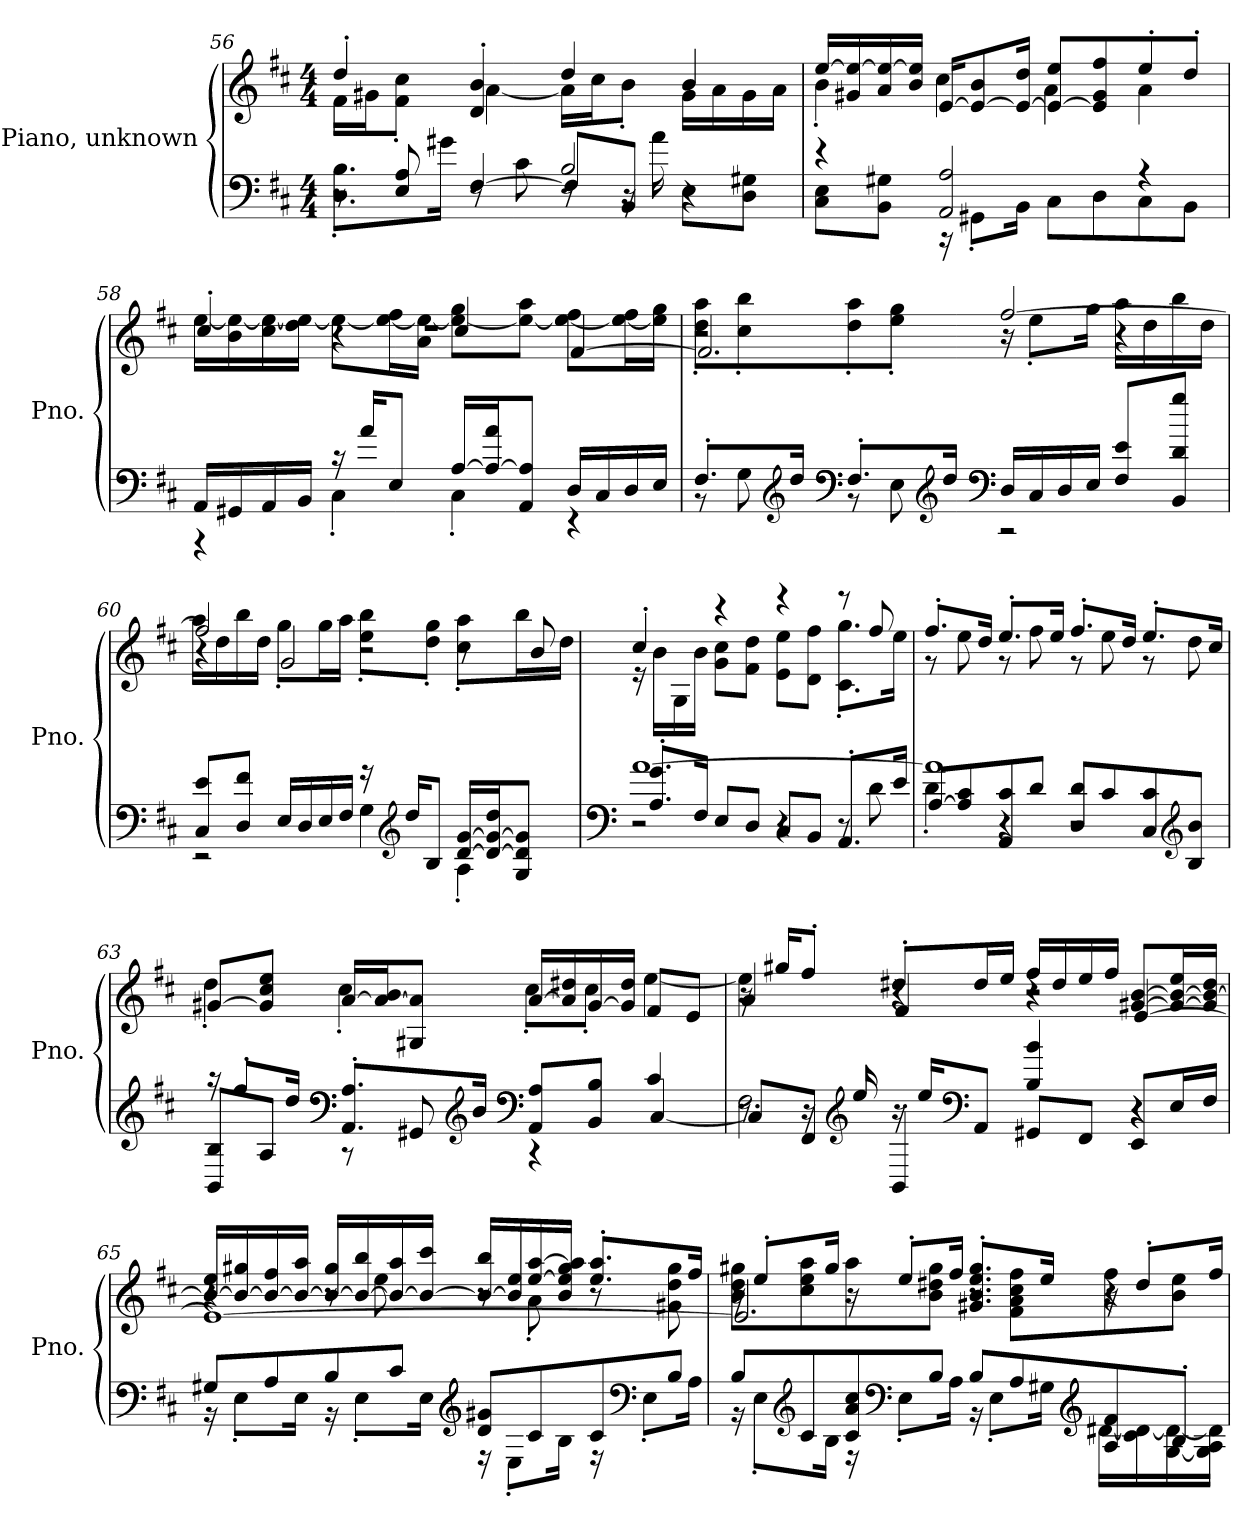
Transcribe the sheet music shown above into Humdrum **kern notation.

**kern	**kern
*part1	*part1
*staff2	*staff1
*I"Piano, unknown	*
*I'Pno.	*
*clefF4	*clefG2
*k[f#c#]	*k[f#c#]
*M4/4	*M4/4
=56	=56
*^	*^
*	*^	*	*
2r	8.D\' 8.B\'L	8r	4dd'/	16f#\LL
.	.	.	.	16g#X\J
.	.	8E/ 8A/	.	8f#\' 8cc#\'J
.	16g#X\Jk	.	.	.
.	8r	[4F#/	4d/' 4b/'	[4a\
.	8c#\	.	.	.
2B/	8r	8F#/L]	4dd/	16a\LL]
.	.	.	.	16cc#\J
.	16r	8BB/J	.	8b'\J
.	16a\	.	.	.
.	8E\L	4r	4b/	16g#\LL
.	.	.	.	16a\
.	8D\ 8G#X\J	.	.	16g#\
.	.	.	.	16a\JJ
*	*v	*v	*	*
!!LO:PB:g=z	!!
=57	=57	=57	=57
4r	8C#\ 8E\L	[16ee/LL	4b'\
.	.	16g#X/ 16ee/_	.
.	8BB\ 8G#X\J	16a/ 16ee/_	.
.	.	16b/ 16ee/]JJ	.
2AA/ 2A/	16r	[16e/KL	4cc#\
.	8GG#X'\L	8e/_ 8b/	.
.	16BB\Jk	16e/_ 16dd/Jk	.
.	8C#\L	8e/_ 8ee/L	4a\
.	8D\	8e/] 8g#/ 8ff#/	.
4r	8C#\	8ee'/	4a\
.	8BB\J	8dd'/J	.
=58	=58	=58	=58
*	*	*	*^
16AA/LL	4r	1r	[16ee\LL	4cc#'/
16GG#X/	.	.	16b\ 16ee\_	.
16AA/	.	.	16cc#\ 16ee\_	.
16BB/JJ	.	.	16dd\ 16ee\_JJ	.
16r	4C#'\	.	8ee\L_	4r
16a/KL	.	.	.	.
8E/J	.	.	16ee\_ 16ff#\L	.
.	.	.	16a\ 16ee\_JJ	.
[16A/LL	4C#'\	.	8ee\_ 8gg\L	4cc#/
16A/_ 16a/J	.	.	.	.
8AA/ 8A/]J	.	.	8ee\_ 8aa\J	.
16D/LL	4r	.	8ee\_ 8ff#\L	[4f#/
16C#/	.	.	.	.
16D/	.	.	16ee\_ 16ff#\L	.
16E/JJ	.	.	16ee\] 16gg\JJ	.
!!LO:LB:g=z	!!	!!
=59	=59	=59	=59	=59
8.F#'/L	8r	2r	8dd\' 8aa\'L	2.f#/]
.	8G\	.	8cc#\' 8bb\'	.
*clefG2	*	*	*	*
16dd/Jk	.	.	.	.
*clefF4	*	*	*	*
8.F#'/L	8r	.	8dd\' 8aa\'	.
.	8E\	.	8ee\' 8gg\'J	.
*clefG2	*	*	*	*
16dd/Jk	.	.	.	.
*clefF4	*	*	*	*
16D/LL	2r	[2ff#/	16r	.
16C#/	.	.	8ee'\L	.
16D/	.	.	.	.
16E/JJ	.	.	16gg\Jk	.
8F#/ 8e/L	.	.	16aa\LL	4r
.	.	.	16dd\	.
8BB/ 8d/ 8gg/J	.	.	16bb\	.
.	.	.	16dd\JJ	.
=60	=60	=60	=60	=60
8C#/ 8e/L	2r	2ff#/]	16aa\LL	4r
.	.	.	16dd\	.
8D/ 8f#/J	.	.	16bb\	.
.	.	.	16dd\JJ	.
16E/LL	.	.	8gg'\L	2g/
16D/	.	.	.	.
16E/	.	.	16gg\L	.
16F#/JJ	.	.	16aa\JJ	.
16r	4G\	2r	8ee\' 8bb\'L	.
*clefG2	*	*	*	*
16dd/KL	.	.	.	.
8B/J	.	.	8dd\' 8gg\'J	.
[16d/ [16g/LL	4A'\	.	8cc#\' 8aa\'L	8r
16d/_ 16g/_ 16dd/J	.	.	.	.
8G/ 8d/] 8g/]J	.	.	16bb\L	8b/
.	.	.	16dd\JJ	.
*v	*v	*	*	*
*	*v	*v	*v
!!LO:LB:g=z
=61	=61
*clefF4	*
*^	*^
*	*^	*	*
[1a	2r	8.A/' 8.g/'L	4cc#'/	16r
.	.	.	.	16b\LL
.	.	.	.	16G\
.	.	16F#/Jk	.	16b\JJ
.	.	8E/L	4r	8g\ 8cc#\L
.	.	8D/J	.	8f#\ 8dd\J
.	4r	8C#/L	4r	8e\ 8ee\L
.	.	8BB/J	.	8d\ 8ff#\J
.	8r	8.AA'/L	8r	8.c#\' 8.gg\'L
.	8d\	.	8ff#/	.
.	.	16e/Jk	.	16ee\Jk
=62	=62	=62	=62	=62
1a]	4d'\	[8A/L	8.ff#'/L	8r
.	.	8A/] 8c#/	.	8ee\
.	.	.	16dd/Jk	.
.	4r	8AA/ 8c#/	8.ee'/L	8r
.	.	8d/J	.	8ff#\
.	.	.	16ee/Jk	.
.	2r	8D/ 8d/L	8.ff#'/L	8r
.	.	8c#/	.	8ee\
.	.	.	16dd/Jk	.
.	.	8C#/ 8c#/	8.ee'/L	8r
*clefG2	*	*	*	*
.	.	8B/ 8b/J	.	8dd\
.	.	.	16cc#/Jk	.
*	*v	*v	*	*
!!LO:LB:g=z	!!
=63	=63	=63	=63
16r	8BB/ 8B/L	[8g#X/L	4dd'\
8ff#'/L	.	.	.
.	8A/J	8g#/] 8cc#/ 8ee/J	.
16dd/Jk	.	.	.
*clefF4	*	*	*
8.AA/' 8.A/'L	8r	[16a/LL	4cc#'\
.	.	16a/_ 16b/J	.
.	8GG#X/	8G#X/ 8a/]J	.
*clefG2	*	*	*
16b/Jk	.	.	.
*clefF4	*	*	*
8AA/ 8A/L	4r	[16a/LL	8cc#'\L
.	.	16a/] 16dd#X/	.
8BB/ 8B/J	.	[16g#/	8cc#'\J
.	.	16g#/] 16dd#/JJ	.
4c#/	[4C#/	8f#/L	[4ee\
.	.	8e/J	.
!!LO:LB:g=z
=64	=64	=64	=64
*	*^	*	*^
8r	2.F#\	8C#/L]	16r	4ee\]	4a/
.	.	.	16gg#X/KL	.	.
16r	.	8FF#/J	8ff#'/J	.	.
*clefG2	*	*	*	*	*
16ee/	.	.	.	.	.
16r	.	4BB'/	8dd#X'/L	4r	4f#/
16ee/KL	.	.	.	.	.
*clefF4	*	*	*	*	*
8AA/J	.	.	16dd#/L	.	.
.	.	.	16ee/JJ	.	.
8GG#X/L	.	4B/ 4b/	16ff#/LL	2r	4r
.	.	.	16dd#/	.	.
8FF#/J	.	.	16ee/	.	.
.	.	.	16ff#/JJ	.	.
8EE/L	4r	4r	[8g#X/ [8b/L	.	[4e/
16E/L	.	.	16g#/_ 16b/_ 16ee/L	.	.
16F#/JJ	.	.	16g#/] 16b/_ 16dd#/JJ	.	.
*	*v	*v	*	*	*
!!LO:LB:g=z	!!	!!
=65	=65	=65	=65	=65
8G#X/L	16r	16b/_ 16ee/LL	4r	1e_
.	8E'\L	16b/_ 16gg#X/	.	.
8A/	.	16b/_ 16ff#/	.	.
.	16E\Jk	16b/_ 16aa/JJ	.	.
8B/	16r	16b/_ 16gg#/LL	8r	.
.	8E'\L	16b/_ 16bb/	.	.
8c#/J	.	16b/_ 16aa/	8ee\	.
.	16E\Jk	16b/_ 16ccc#/JJ	.	.
*clefG2	*	*	*	*
8d/ 8g#X/L	16r	16b/_ 16bb/LL	8r	.
.	8E'\L	16b/] 16ee/	.	.
8c#/	.	[16ee/ [16aa/	8a'\	.
.	16B\Jk	16b/ 16ee/] 16gg#/ 16aa/]JJ	.	.
8c#/	16r	8.ee/' 8.aa/'L	8r	.
*clefF4	*	*	*	*
.	8E'\L	.	.	.
8B/J	.	.	8g#X\ 8dd\ 8gg#\	.
.	16A\Jk	16ff#/Jk	.	.
!!LO:PB:g=z	!!	!!
=66	=66	=66	=66	=66
8B/L	16r	16r	8b\ 8dd\ 8gg#X\L	2.e/]
.	8E'\L	8ee'/L	.	.
*clefG2	*	*	*	*
8c#/	.	.	8cc#\ 8ee\ 8aa\	.
.	16B\Jk	16gg#/Jk	.	.
8c#/ 8a/ 8cc#/	16r	16r	8aa\	.
*clefF4	*	*	*	*
.	8E'\L	8ee'/L	.	.
8B/J	.	.	8b\ 8dd#X\ 8gg#\J	.
.	16A\Jk	16ff#/Jk	.	.
8B/L	16r	8.g#X/' 8.b/' 8.ee/' 8.gg#/'L	8r	.
.	8E'\L	.	.	.
8A/	.	.	8f#\ 8a\ 8cc#\ 8ff#\L	.
.	16G#X\Jk	16ee/Jk	.	.
*clefG2	*	*	*	*
8A/ 8f#/	[16d#X\LL	16r	8ff#\	4r
.	16c#\ 16d#\_	8dd#'/L	.	.
8B'/J	[16G#\ 16d#\_	.	8b\ 8ee\J	.
.	16G#\] 16A\ 16d#\]JJ	16ff#/Jk	.	.
*v	*v	*	*	*
*	*v	*v	*v
=	=
*-	*-
